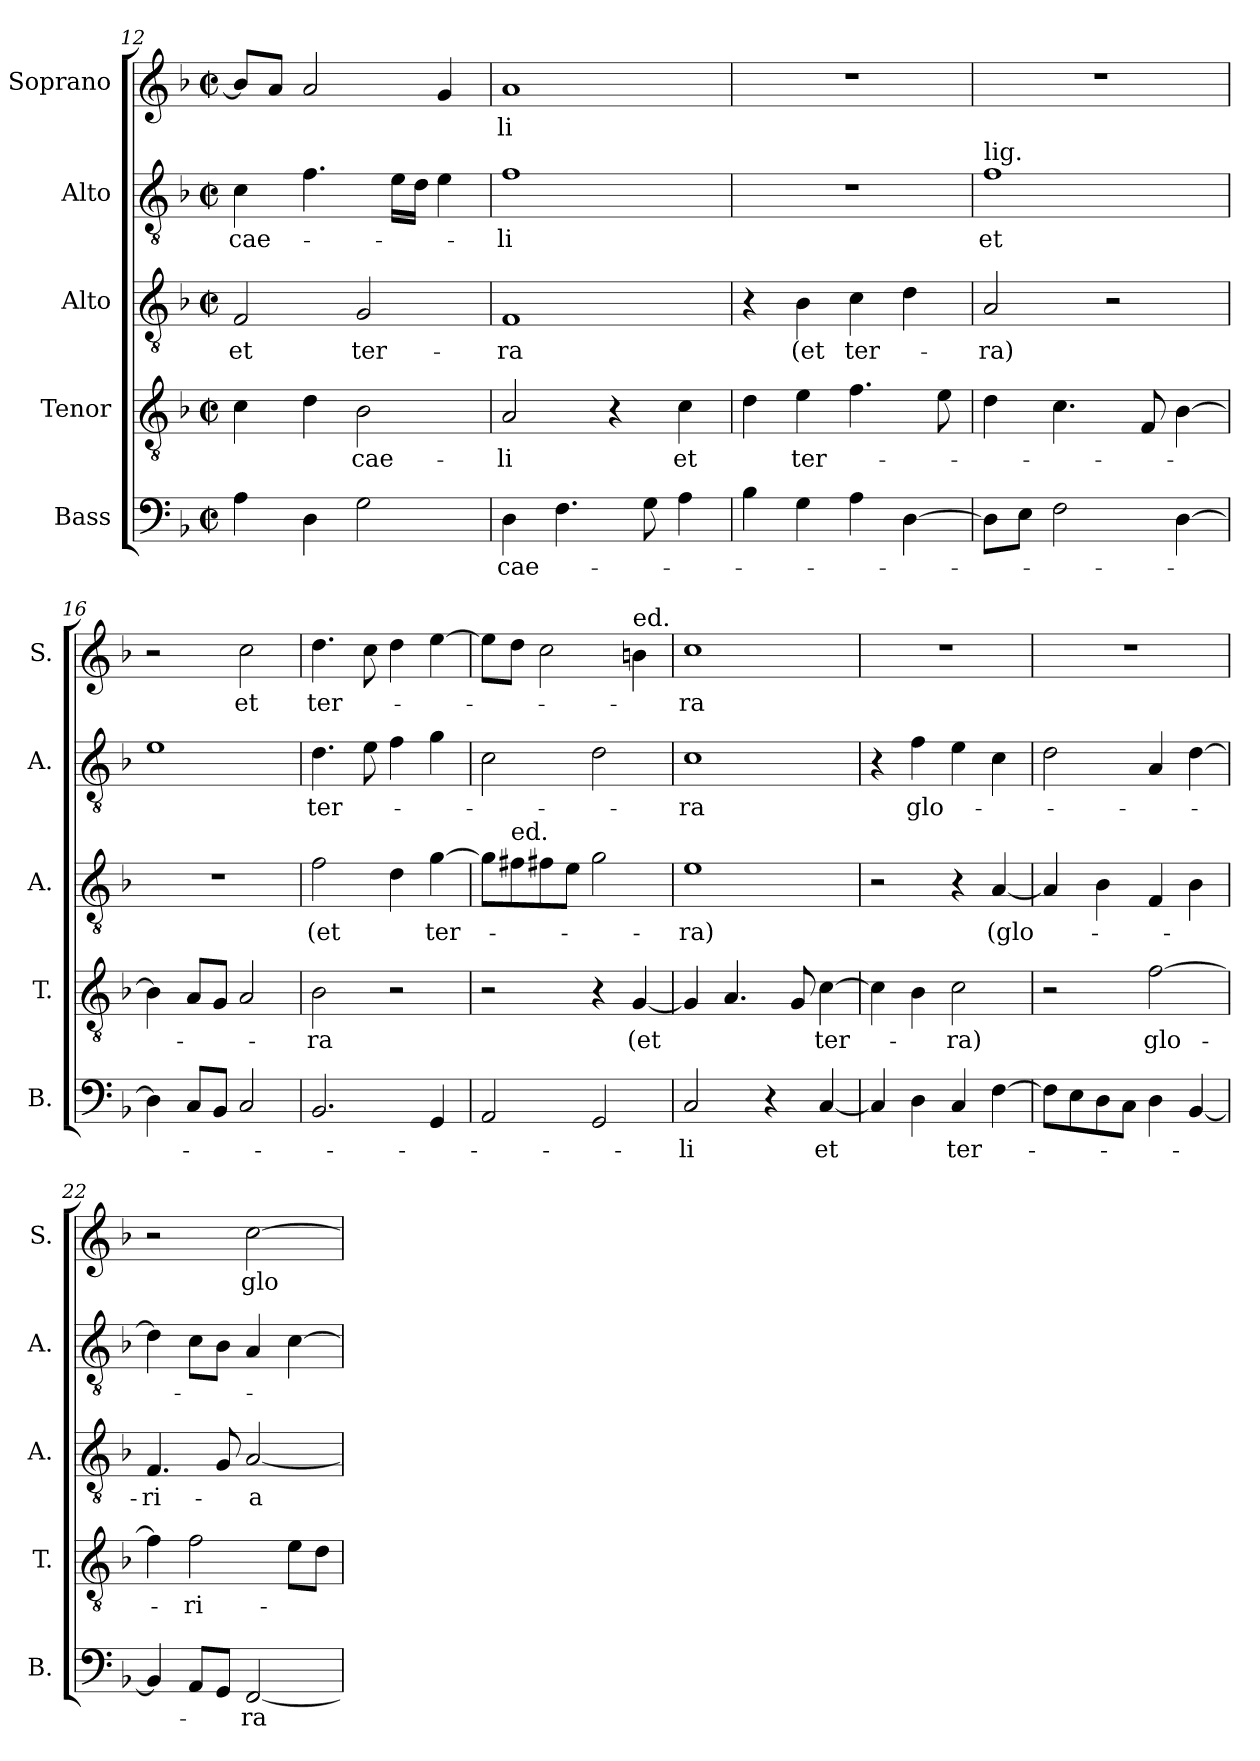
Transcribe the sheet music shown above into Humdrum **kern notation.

**kern	**text	**kern	**text	**kern	**text	**kern	**text	**kern	**text
*part5	*part5	*part4	*part4	*part3	*part3	*part2	*part2	*part1	*part1
*staff5	*staff5	*staff4	*staff4	*staff3	*staff3	*staff2	*staff2	*staff1	*staff1
*I"Bass	*	*I"Tenor	*	*I"Alto	*	*I"Alto	*	*I"Soprano	*
*I'B.	*	*I'T.	*	*I'A.	*	*I'A.	*	*I'S.	*
*clefF4	*	*clefGv2	*	*clefGv2	*	*clefGv2	*	*clefG2	*
*k[b-]	*	*k[b-]	*	*k[b-]	*	*k[b-]	*	*k[b-]	*
*M2/2	*	*M2/2	*	*M2/2	*	*M2/2	*	*M2/2	*
*met(c|)	*	*met(c|)	*	*met(c|)	*	*met(c|)	*	*met(c|)	*
=12	=12	=12	=12	=12	=12	=12	=12	=12	=12
!	!	!	!	!	!LO:LY:b	!	!LO:LY:b	!	!
4A\	.	4c\	.	2F/	et	4c\	cae-	8b-/L]	.
.	.	.	.	.	.	.	.	8a/J	.
4D\	.	4d\	.	.	.	4.f\	.	2a/	.
!	!	!	!LO:LY:b	!	!LO:LY:b	!	!	!	!
2G\	.	2B-\	cae-	2G/	ter-	.	.	.	.
.	.	.	.	.	.	16e\LL	.	.	.
.	.	.	.	.	.	16d\JJ	.	.	.
.	.	.	.	.	.	4e\	.	4g/	.
=13	=13	=13	=13	=13	=13	=13	=13	=13	=13
!	!LO:LY:b	!	!LO:LY:b	!	!LO:LY:b	!	!LO:LY:b	!	!LO:LY:b
4D\	cae-	2A/	-li	1F	-ra	1f	-li	1a	-li
4.F\	.	.	.	.	.	.	.	.	.
.	.	4r	.	.	.	.	.	.	.
8G\	.	.	.	.	.	.	.	.	.
!	!	!	!LO:LY:b	!	!	!	!	!	!
4A\	.	4c\	-et	.	.	.	.	.	.
=14	=14	=14	=14	=14	=14	=14	=14	=14	=14
4B-\	.	4d\	.	4r	.	1r	.	1r	.
!	!	!	!LO:LY:b	!	!LO:LY:b	!	!	!	!
4G\	.	4e\	ter-	4B-\	(et	.	.	.	.
!	!	!	!	!	!LO:LY:b	!	!	!	!
4A\	.	4.f\	.	4c\	ter-	.	.	.	.
[4D\	.	.	.	4d\	.	.	.	.	.
.	.	8e\	.	.	.	.	.	.	.
=15	=15	=15	=15	=15	=15	=15	=15	=15	=15
!	!	!	!	!	!	!LO:TX:a:t=lig.	!	!	!
!	!	!	!	!	!LO:LY:b	!	!LO:LY:b	!	!
8D\L]	.	4d\	.	2A/	-ra)	1f	-et	1r	.
8E\J	.	.	.	.	.	.	.	.	.
2F\	.	4.c\	.	.	.	.	.	.	.
.	.	.	.	2r	.	.	.	.	.
.	.	8F/	.	.	.	.	.	.	.
[4D\	.	[4B-\	.	.	.	.	.	.	.
=16	=16	=16	=16	=16	=16	=16	=16	=16	=16
4D\]	.	4B-\]	.	1r	.	1e	.	2r	.
8C/L	.	8A/L	.	.	.	.	.	.	.
8BB-/J	.	8G/J	.	.	.	.	.	.	.
!	!	!	!	!	!	!	!	!	!LO:LY:b
2C/	.	2A/	.	.	.	.	.	2cc\	et
=17	=17	=17	=17	=17	=17	=17	=17	=17	=17
!	!	!	!LO:LY:b	!	!LO:LY:b	!	!LO:LY:b	!	!LO:LY:b
2.BB-/	.	2B-\	-ra	2f\	-(et	4.d\	ter-	4.dd\	ter-
.	.	.	.	.	.	8e\	.	8cc\	.
.	.	2r	.	4d\	.	4f\	.	4dd\	.
!	!	!	!	!	!LO:LY:b	!	!	!	!
4GG/	.	.	.	[4g\	ter-	4g\	.	[4ee\	.
=18	=18	=18	=18	=18	=18	=18	=18	=18	=18
2AA/	.	2r	.	8g\L]	.	2c\	.	8ee\L]	.
!	!	!	!	!LO:TX:a:t=ed.	!	!	!	!	!
.	.	.	.	8f#X\	.	.	.	8dd\J	.
.	.	.	.	8f#X\	.	.	.	2cc\	.
.	.	.	.	8e\J	.	.	.	.	.
2GG/	.	4r	.	2g\	.	2d\	.	.	.
!	!	!	!	!	!	!	!	!LO:TX:a:t=ed.	!
!	!	!	!LO:LY:b	!	!	!	!	!	!
.	.	[4G/	(et	.	.	.	.	4bn\	.
=19	=19	=19	=19	=19	=19	=19	=19	=19	=19
!	!LO:LY:b	!	!	!	!LO:LY:b	!	!LO:LY:b	!	!LO:LY:b
2C/	-li	4G/]	.	1e	-ra)	1c	-ra	1cc	-ra
.	.	4.A/	.	.	.	.	.	.	.
4r	.	.	.	.	.	.	.	.	.
.	.	8G/	.	.	.	.	.	.	.
!	!LO:LY:b	!	!LO:LY:b	!	!	!	!	!	!
[4C/	-et	[4c\	ter-	.	.	.	.	.	.
=20	=20	=20	=20	=20	=20	=20	=20	=20	=20
4C/]	.	4c\]	.	2r	.	4r	.	1r	.
!	!	!	!	!	!	!	!LO:LY:b	!	!
4D\	.	4B-\	.	.	.	4f\	glo-	.	.
!	!LO:LY:b	!	!LO:LY:b	!	!	!	!	!	!
4C/	ter-	2c\	-ra)	4r	.	4e\	.	.	.
!	!	!	!	!	!LO:LY:b	!	!	!	!
[4F\	.	.	.	[4A/	(glo-	4c\	.	.	.
=21	=21	=21	=21	=21	=21	=21	=21	=21	=21
8F\L]	.	2r	.	4A/]	.	2d\	.	1r	.
8E\	.	.	.	.	.	.	.	.	.
8D\	.	.	.	4B-\	.	.	.	.	.
8C\J	.	.	.	.	.	.	.	.	.
!	!	!	!LO:LY:b	!	!	!	!	!	!
4D\	.	[2f\	glo-	4F/	.	4A/	.	.	.
[4BB-/	.	.	.	4B-\	.	[4d\	.	.	.
=22	=22	=22	=22	=22	=22	=22	=22	=22	=22
!	!	!	!	!	!LO:LY:b	!	!	!	!
4BB-/]	.	4f\]	.	4.F/	-ri-	4d\]	.	2r	.
!	!	!	!LO:LY:b	!	!	!	!	!	!
8AA/L	.	2f\	-ri-	.	.	8c\L	.	.	.
8GG/J	.	.	.	8G/	.	8B-\J	.	.	.
!	!LO:LY:b	!	!	!	!LO:LY:b	!	!	!	!LO:LY:b
[2FF/	-ra	.	.	[2A/	-a	4A/	.	[2cc\	glo-
.	.	8e\L	.	.	.	[4c\	.	.	.
.	.	8d\J	.	.	.	.	.	.	.
=	=	=	=	=	=	=	=	=	=
*-	*-	*-	*-	*-	*-	*-	*-	*-	*-
